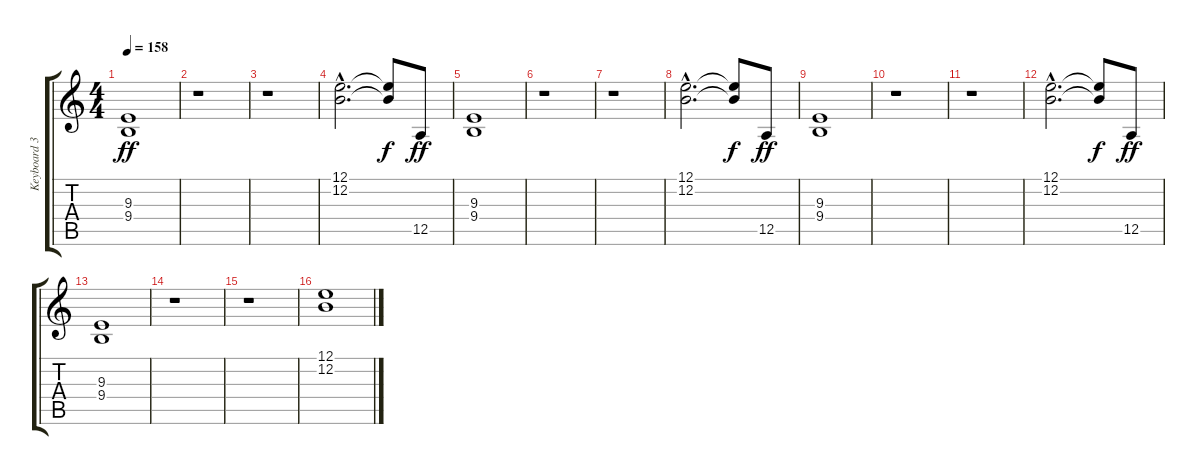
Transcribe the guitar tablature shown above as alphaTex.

\track ("Keyboard 3" "Keyboard 3") {instrument brightacousticpiano}
\staff {score tabs}
\tuning (E4 B3 G3 D3 A2 E2) {hide}
\ts (4 4)
\tempo 158
\clef g2
\ks c
(9.3 9.4).1{dy ff} |
r.1 |
r.1 |
(12.1{hac} 12.2{hac}).2{d} (12.1{t} 12.2{t}).8{dy f} 12.5.8{dy ff} |
(9.3 9.4).1 |
r.1 |
r.1 |
(12.1{hac} 12.2{hac}).2{d} (12.1{t} 12.2{t}).8{dy f} 12.5.8{dy ff} |
(9.3 9.4).1 |
r.1 |
r.1 |
(12.1{hac} 12.2{hac}).2{d} (12.1{t} 12.2{t}).8{dy f} 12.5.8{dy ff} |
(9.3 9.4).1 |
r.1 |
r.1 |
(12.1 12.2).1
